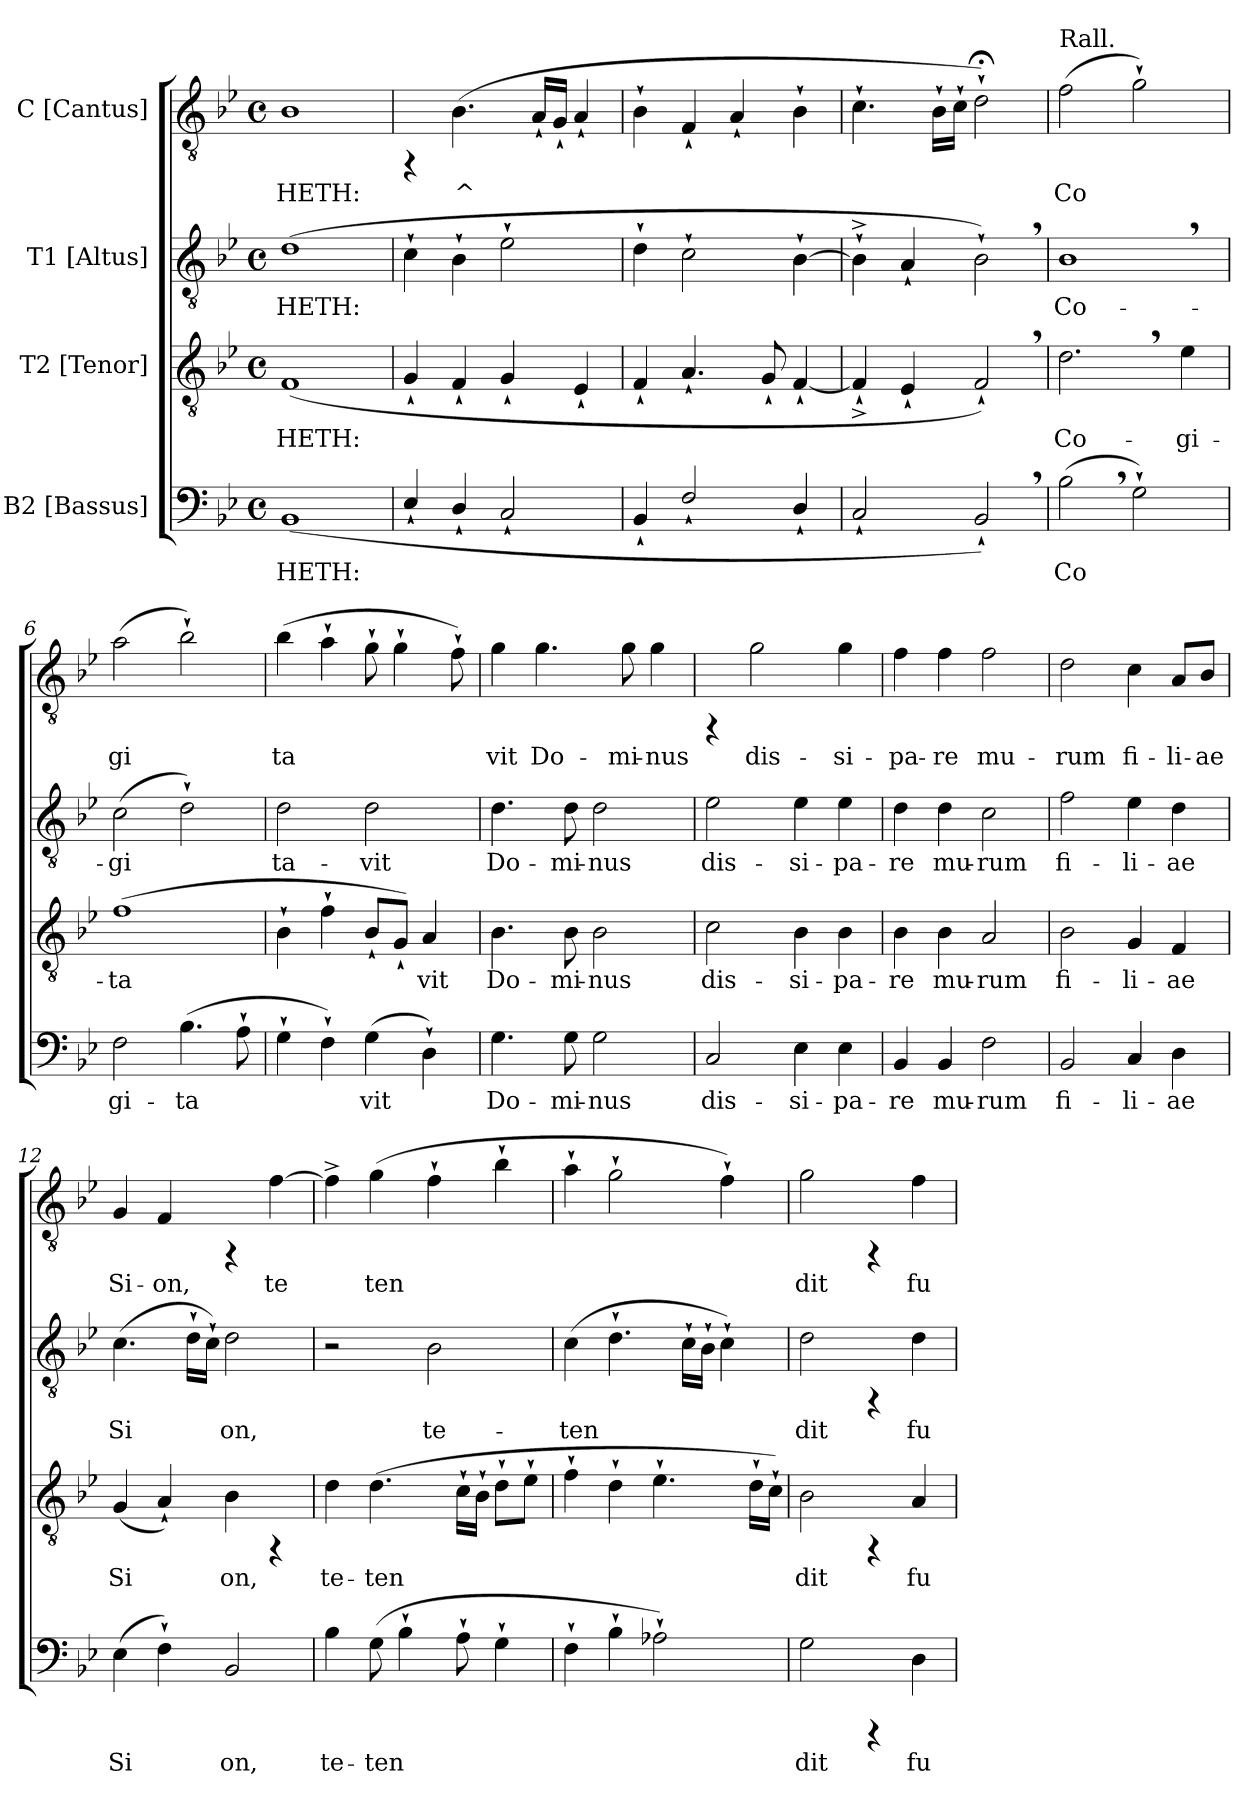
**kern	**text	**kern	**text	**kern	**text	**kern	**text
*part4	*part4	*part3	*part3	*part2	*part2	*part1	*part1
*staff4	*staff4	*staff3	*staff3	*staff2	*staff2	*staff1	*staff1
*I"B2 [Bassus]	*	*I"T2 [Tenor]	*	*I"T1 [Altus]	*	*I"C [Cantus]	*
!!LO:PB:g=z
*stria5	*	*stria5	*	*stria5	*	*stria5	*
*clefF4	*	*clefGv2	*	*clefGv2	*	*clefGv2	*
*k[b-e-]	*	*k[b-e-]	*	*k[b-e-]	*	*k[b-e-]	*
*B-:	*	*B-:	*	*B-:	*	*B-:	*
*M4/4	*	*M4/4	*	*M4/4	*	*M4/4	*
*met(c)	*	*met(c)	*	*met(c)	*	*met(c)	*
*MM60	*	*MM60	*	*MM60	*	*MM60	*
=1	=1	=1	=1	=1	=1	=1	=1
!	!LO:LY:b	!	!LO:LY:b	!	!LO:LY:b	!	!LO:LY:b
(>1BB-	HETH:	(>1F	HETH:	(>1d	HETH:	1B-	HETH:
=2	=2	=2	=2	=2	=2	=2	=2
4E-`</	.	4G`</	.	4c`>\	.	4rFF	.
!	!	!	!	!	!	!	!LO:LY:b
4D`</	.	4F`</	.	4B-`>\	.	(>4.B-\	^
2C`</	.	4G`</	.	2e-`>\	.	.	.
!	!	!	!	!	!	!	!LO:LY:b
.	.	.	.	.	.	16A`</L	.
!	!	!	!	!	!	!	!LO:LY:b
.	.	.	.	.	.	16G`</J	.
!	!	!	!	!	!	!	!LO:LY:b
.	.	4E-`</	.	.	.	4A`</	.
=3	=3	=3	=3	=3	=3	=3	=3
4BB-`</	.	4F`</	.	4d`>\	.	4B-`>\	.
2F`</	.	4.A`</	.	2c`>\	.	4F`</	.
.	.	.	.	.	.	4A`</	.
.	.	8G`</	.	.	.	.	.
4D`</	.	[<4F`</	.	[>4B-`>\	.	4B-`>\	.
=4	=4	=4	=4	=4	=4	=4	=4
2C`</	.	4F^>`</]	.	4B-^>`>\]	.	4.c`>\	.
.	.	4E-`</	.	4A`</	.	.	.
.	.	.	.	.	.	16B-`>\L	.
.	.	.	.	.	.	16c`>\J	.
2BB-`>,</)	.	2F`>,</)	.	2B-`>,>\)	.	2d;<`>\)	.
=5	=5	=5	=5	=5	=5	=5	=5
*	*	*	*	*	*	*MM66	*
!	!	!	!	!	!	!LO:TX:a:t=Rall.	!
!	!LO:LY:b	!	!LO:LY:b	!	!LO:LY:b	!	!LO:LY:b
(>2B-,>\	Co-	2.d,>\	Co-	1B-,>	Co-	(>2f\	Co-
!	!LO:LY:b	!	!	!	!	!	!LO:LY:b
2G`>\)	--	.	.	.	.	2g`>\)	--
!	!	!	!LO:LY:b	!	!	!	!
.	.	4e-\	-gi-	.	.	.	.
=6	=6	=6	=6	=6	=6	=6	=6
!	!LO:LY:b	!	!LO:LY:b	!	!LO:LY:b	!	!LO:LY:b
2F\	-gi-	(>1f	-ta-	(>2c\	-gi-	(>2a\	-gi-
!	!LO:LY:b	!	!	!	!LO:LY:b	!	!LO:LY:b
(>4.B-\	-ta-	.	.	2d`>\)	--	2b-`>\)	--
!	!LO:LY:b	!	!	!	!	!	!
8A`>\	--	.	.	.	.	.	.
!!LO:LB:g=z
=7	=7	=7	=7	=7	=7	=7	=7
!	!LO:LY:b	!	!LO:LY:b	!	!LO:LY:b	!	!LO:LY:b
4G`>\	-	4B-`>\	-	2d\	-ta-	(>4b-\	-ta-
!	!LO:LY:b	!	!LO:LY:b	!	!	!	!LO:LY:b
4F`>\)	.	4f`>\	.	.	.	4a`>\	--
!	!LO:LY:b	!	!LO:LY:b	!	!LO:LY:b	!	!LO:LY:b
(>4G\	vit	8B-`</L	.	2d\	-vit	8g`>\	--
!	!	!	!LO:LY:b	!	!	!	!LO:LY:b
.	.	8G`</J)	.	.	.	4g`>\	--
!	!LO:LY:b	!	!LO:LY:b	!	!	!	!
4D`>\)	.	4A/	vit	.	.	.	.
!	!	!	!	!	!	!	!LO:LY:b
.	.	.	.	.	.	8f`>\)	--
=8	=8	=8	=8	=8	=8	=8	=8
!	!LO:LY:b	!	!LO:LY:b	!	!LO:LY:b	!	!LO:LY:b
4.G\	Do-	4.B-\	Do-	4.d\	Do-	4g\	-vit
!	!	!	!	!	!	!	!LO:LY:b
.	.	.	.	.	.	4.g\	Do-
!	!LO:LY:b	!	!LO:LY:b	!	!LO:LY:b	!	!
8G\	-mi-	8B-\	-mi-	8d\	-mi-	.	.
!	!LO:LY:b	!	!LO:LY:b	!	!LO:LY:b	!	!
2G\	-nus	2B-\	-nus	2d\	-nus	.	.
!	!	!	!	!	!	!	!LO:LY:b
.	.	.	.	.	.	8g\	-mi-
!	!	!	!	!	!	!	!LO:LY:b
.	.	.	.	.	.	4g\	-nus
=9	=9	=9	=9	=9	=9	=9	=9
!	!LO:LY:b	!	!LO:LY:b	!	!LO:LY:b	!	!
2C/	dis-	2c\	dis-	2e-\	dis-	4rFF	.
!	!	!	!	!	!	!	!LO:LY:b
.	.	.	.	.	.	2g\	dis-
!	!LO:LY:b	!	!LO:LY:b	!	!LO:LY:b	!	!
4E-\	-si-	4B-\	-si-	4e-\	-si-	.	.
!	!LO:LY:b	!	!LO:LY:b	!	!LO:LY:b	!	!LO:LY:b
4E-\	-pa-	4B-\	-pa-	4e-\	-pa-	4g\	-si-
=10	=10	=10	=10	=10	=10	=10	=10
!	!LO:LY:b	!	!LO:LY:b	!	!LO:LY:b	!	!LO:LY:b
4BB-/	-re	4B-\	-re	4d\	-re	4f\	-pa-
!	!LO:LY:b	!	!LO:LY:b	!	!LO:LY:b	!	!LO:LY:b
4BB-/	mu-	4B-\	mu-	4d\	mu-	4f\	-re
!	!LO:LY:b	!	!LO:LY:b	!	!LO:LY:b	!	!LO:LY:b
2F\	-rum	2A/	-rum	2c\	-rum	2f\	mu-
=11	=11	=11	=11	=11	=11	=11	=11
!	!LO:LY:b	!	!LO:LY:b	!	!LO:LY:b	!	!LO:LY:b
2BB-/	fi-	2B-\	fi-	2f\	fi-	2d\	-rum
!	!LO:LY:b	!	!LO:LY:b	!	!LO:LY:b	!	!LO:LY:b
4C/	-li-	4G/	-li-	4e-\	-li-	4c\	fi-
!	!LO:LY:b	!	!LO:LY:b	!	!LO:LY:b	!	!LO:LY:b
4D\	-ae	4F/	-ae	4d\	-ae	8A/L	-li-
!	!	!	!	!	!	!	!LO:LY:b
.	.	.	.	.	.	8B-/J	-ae
!!LO:LB:g=z
=12	=12	=12	=12	=12	=12	=12	=12
!	!LO:LY:b	!	!LO:LY:b	!	!LO:LY:b	!	!LO:LY:b
(>4E-\	Si-	(>4G/	Si-	(>4.c\	Si-	4G/	Si-
!	!LO:LY:b	!	!LO:LY:b	!	!	!	!LO:LY:b
4F`>\)	-	4A`</)	-	.	.	4F/	-on,
!	!	!	!	!	!LO:LY:b	!	!
.	.	.	.	16d`>\L	-	.	.
!	!	!	!	!	!LO:LY:b	!	!
.	.	.	.	16c`>\J)	.	.	.
!	!LO:LY:b	!	!LO:LY:b	!	!LO:LY:b	!	!
2BB-/	on,	4B-\	on,	2d\	on,	4rFF	.
!	!	!	!	!	!	!	!LO:LY:b
.	.	4rFF	.	.	.	[>4f\	te-
=13	=13	=13	=13	=13	=13	=13	=13
!	!LO:LY:b	!	!LO:LY:b	!	!	!	!LO:LY:b
4B-\	te-	4d\	te-	2r	.	4f^>\]	-
!	!LO:LY:b	!	!LO:LY:b	!	!	!	!LO:LY:b
(>8G\	-ten-	(>4.d\	-ten-	.	.	(>4g\	ten-
!	!LO:LY:b	!	!	!	!	!	!
4B-`>\	--	.	.	.	.	.	.
!	!	!	!	!	!LO:LY:b	!	!LO:LY:b
.	.	.	.	2B-\	te-	4f`>\	--
!	!LO:LY:b	!	!LO:LY:b	!	!	!	!
8A`>\	--	16c`>\L	--	.	.	.	.
!	!	!	!LO:LY:b	!	!	!	!
.	.	16B-`>\J	--	.	.	.	.
!	!LO:LY:b	!	!LO:LY:b	!	!	!	!LO:LY:b
4G`>\	--	8d`>\L	--	.	.	4b-`>\	--
!	!	!	!LO:LY:b	!	!	!	!
.	.	8e-`>\J	--	.	.	.	.
=14	=14	=14	=14	=14	=14	=14	=14
!	!	!	!	!	!LO:LY:b	!	!
4F`>\	.	4f`>\	.	(>4c\	-ten-	4a`>\	.
!	!	!	!	!	!LO:LY:b	!	!
4B-`>\	.	4d`>\	.	4.d`>\	--	2g`>\	.
2A-X`>\)	.	4.e-`>\	.	.	.	.	.
!	!	!	!	!	!LO:LY:b	!	!
.	.	.	.	16c`>\L	--	.	.
!	!	!	!	!	!LO:LY:b	!	!
.	.	.	.	16B-`>\J	--	.	.
!	!	!	!	!	!LO:LY:b	!	!
.	.	.	.	4c`>\)	--	4f`>\)	.
.	.	16d`>\L	.	.	.	.	.
.	.	16c`>\J)	.	.	.	.	.
=15	=15	=15	=15	=15	=15	=15	=15
!	!LO:LY:b	!	!LO:LY:b	!	!LO:LY:b	!	!LO:LY:b
2G\	-dit	2B-\	-dit	2d\	-dit	2g\	-dit
4rCCC	.	4rFF	.	4rFF	.	4rFF	.
!	!LO:LY:b	!	!LO:LY:b	!	!LO:LY:b	!	!LO:LY:b
4D\	fu-	4A/	fu-	4d\	fu-	4f\	fu-
=	=	=	=	=	=	=	=
*-	*-	*-	*-	*-	*-	*-	*-
